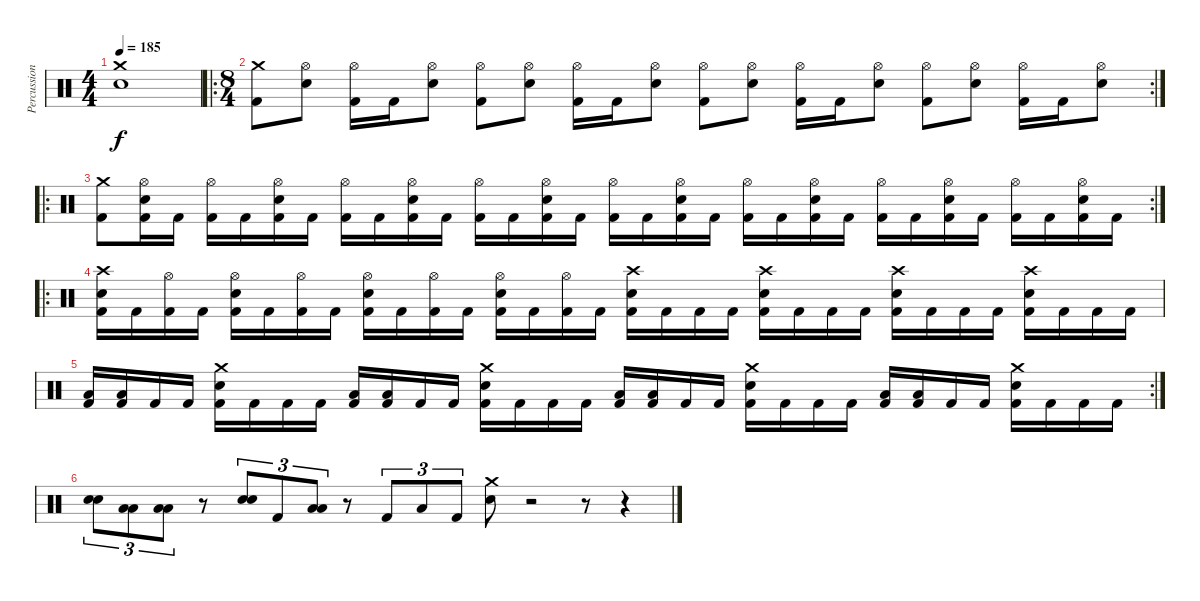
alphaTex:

\track ("Percussion" "Percussion") {instrument percussion}
\staff {score}
\articulation defaults
\ts (4 4)
\tempo 185
\clef neutral
\ks c
("Crash medium (hit)" "Electric Snare (hit)").1{dy f} |
\ro
\rc 2
\ts (8 4)
("Crash medium (hit)" "Kick (hit) 2").8 ("Hi-Hat (open)" "Electric Snare (hit)").8 ("Hi-Hat (open)" "Kick (hit) 2").16 "Kick (hit) 2".16 ("Hi-Hat (open)" "Electric Snare (hit)").8 ("Hi-Hat (open)" "Kick (hit) 2").8 ("Hi-Hat (open)" "Electric Snare (hit)").8 ("Hi-Hat (open)" "Kick (hit) 2").16 "Kick (hit) 2".16 ("Hi-Hat (open)" "Electric Snare (hit)").8 ("Hi-Hat (open)" "Kick (hit) 2").8 ("Hi-Hat (open)" "Electric Snare (hit)").8 ("Hi-Hat (open)" "Kick (hit) 2").16 "Kick (hit) 2".16 ("Hi-Hat (open)" "Electric Snare (hit)").8 ("Hi-Hat (open)" "Kick (hit) 2").8 ("Hi-Hat (open)" "Electric Snare (hit)").8 ("Hi-Hat (open)" "Kick (hit) 2").16 "Kick (hit) 2".16 ("Hi-Hat (open)" "Electric Snare (hit)").8 |
\ro
\rc 2
("Crash medium (hit)" "Kick (hit) 2").8 ("Hi-Hat (open)" "Electric Snare (hit)" "Kick (hit) 2").16 "Kick (hit) 2".16 ("Hi-Hat (open)" "Kick (hit) 2").16 "Kick (hit) 2".16 ("Hi-Hat (open)" "Electric Snare (hit)" "Kick (hit) 2").16 "Kick (hit) 2".16 ("Hi-Hat (open)" "Kick (hit) 2").16 "Kick (hit) 2".16 ("Hi-Hat (open)" "Electric Snare (hit)" "Kick (hit) 2").16 "Kick (hit) 2".16 ("Hi-Hat (open)" "Kick (hit) 2").16 "Kick (hit) 2".16 ("Hi-Hat (open)" "Electric Snare (hit)" "Kick (hit) 2").16 "Kick (hit) 2".16 ("Hi-Hat (open)" "Kick (hit) 2").16 "Kick (hit) 2".16 ("Hi-Hat (open)" "Electric Snare (hit)" "Kick (hit) 2").16 "Kick (hit) 2".16 ("Hi-Hat (open)" "Kick (hit) 2").16 "Kick (hit) 2".16 ("Hi-Hat (open)" "Electric Snare (hit)" "Kick (hit) 2").16 "Kick (hit) 2".16 ("Hi-Hat (open)" "Kick (hit) 2").16 "Kick (hit) 2".16 ("Hi-Hat (open)" "Electric Snare (hit)" "Kick (hit) 2").16 "Kick (hit) 2".16 ("Hi-Hat (open)" "Kick (hit) 2").16 "Kick (hit) 2".16 ("Hi-Hat (open)" "Electric Snare (hit)" "Kick (hit) 2").16 "Kick (hit) 2".16 |
\ro
("Crash high (hit)" "Electric Snare (hit)" "Kick (hit) 2").16 "Kick (hit) 2".16 ("Hi-Hat (open)" "Kick (hit) 2").16 "Kick (hit) 2".16 ("Hi-Hat (open)" "Electric Snare (hit)" "Kick (hit) 2").16 "Kick (hit) 2".16 ("Hi-Hat (open)" "Kick (hit) 2").16 "Kick (hit) 2".16 ("Hi-Hat (open)" "Electric Snare (hit)" "Kick (hit) 2").16 "Kick (hit) 2".16 ("Hi-Hat (open)" "Kick (hit) 2").16 "Kick (hit) 2".16 ("Hi-Hat (open)" "Electric Snare (hit)" "Kick (hit) 2").16 "Kick (hit) 2".16 ("Hi-Hat (open)" "Kick (hit) 2").16 "Kick (hit) 2".16 ("Crash high (hit)" "Electric Snare (hit)" "Kick (hit) 2").16 "Kick (hit) 2".16 "Kick (hit) 2".16 "Kick (hit) 2".16 ("Crash high (hit)" "Electric Snare (hit)" "Kick (hit) 2").16 "Kick (hit) 2".16 "Kick (hit) 2".16 "Kick (hit) 2".16 ("Crash high (hit)" "Electric Snare (hit)" "Kick (hit) 2").16 "Kick (hit) 2".16 "Kick (hit) 2".16 "Kick (hit) 2".16 ("Crash high (hit)" "Electric Snare (hit)" "Kick (hit) 2").16 "Kick (hit) 2".16 "Kick (hit) 2".16 "Kick (hit) 2".16 |
\rc 2
("Low Tom (hit)" "Kick (hit) 2").16 ("Low Tom (hit)" "Kick (hit) 2").16 "Kick (hit) 2".16 "Kick (hit) 2".16 ("Crash medium (hit)" "Electric Snare (hit)" "Kick (hit) 2").16 "Kick (hit) 2".16 "Kick (hit) 2".16 "Kick (hit) 2".16 ("Low Tom (hit)" "Kick (hit) 2").16 ("Low Tom (hit)" "Kick (hit) 2").16 "Kick (hit) 2".16 "Kick (hit) 2".16 ("Crash medium (hit)" "Electric Snare (hit)" "Kick (hit) 2").16 "Kick (hit) 2".16 "Kick (hit) 2".16 "Kick (hit) 2".16 ("Low Tom (hit)" "Kick (hit) 2").16 ("Low Tom (hit)" "Kick (hit) 2").16 "Kick (hit) 2".16 "Kick (hit) 2".16 ("Crash medium (hit)" "Electric Snare (hit)" "Kick (hit) 2").16 "Kick (hit) 2".16 "Kick (hit) 2".16 "Kick (hit) 2".16 ("Low Floor Tom (hit)" "Kick (hit) 2").16 ("Low Floor Tom (hit)" "Kick (hit) 2").16 "Kick (hit) 2".16 "Kick (hit) 2".16 ("Crash medium (hit)" "Electric Snare (hit)" "Kick (hit) 2").16 "Kick (hit) 2".16 "Kick (hit) 2".16 "Kick (hit) 2".16 |
("Electric Snare (hit)" "Electric Snare (hit)").8{tu (3 2)} ("Low Tom (hit)" "Low Tom (hit)").8{tu (3 2)} ("Low Floor Tom (hit)" "Low Floor Tom (hit)").8{tu (3 2)} r.8 ("Electric Snare (hit)" "Electric Snare (hit)").8{tu (3 2)} "Kick (hit) 2".8{tu (3 2)} ("Low Tom (hit)" "Low Tom (hit)").8{tu (3 2)} r.8 "Kick (hit) 2".8{tu (3 2)} "Low Floor Tom (hit)".8{tu (3 2)} "Kick (hit) 2".8{tu (3 2)} ("Crash medium (hit)" "Electric Snare (hit)").8 r.2 r.8 r.4
